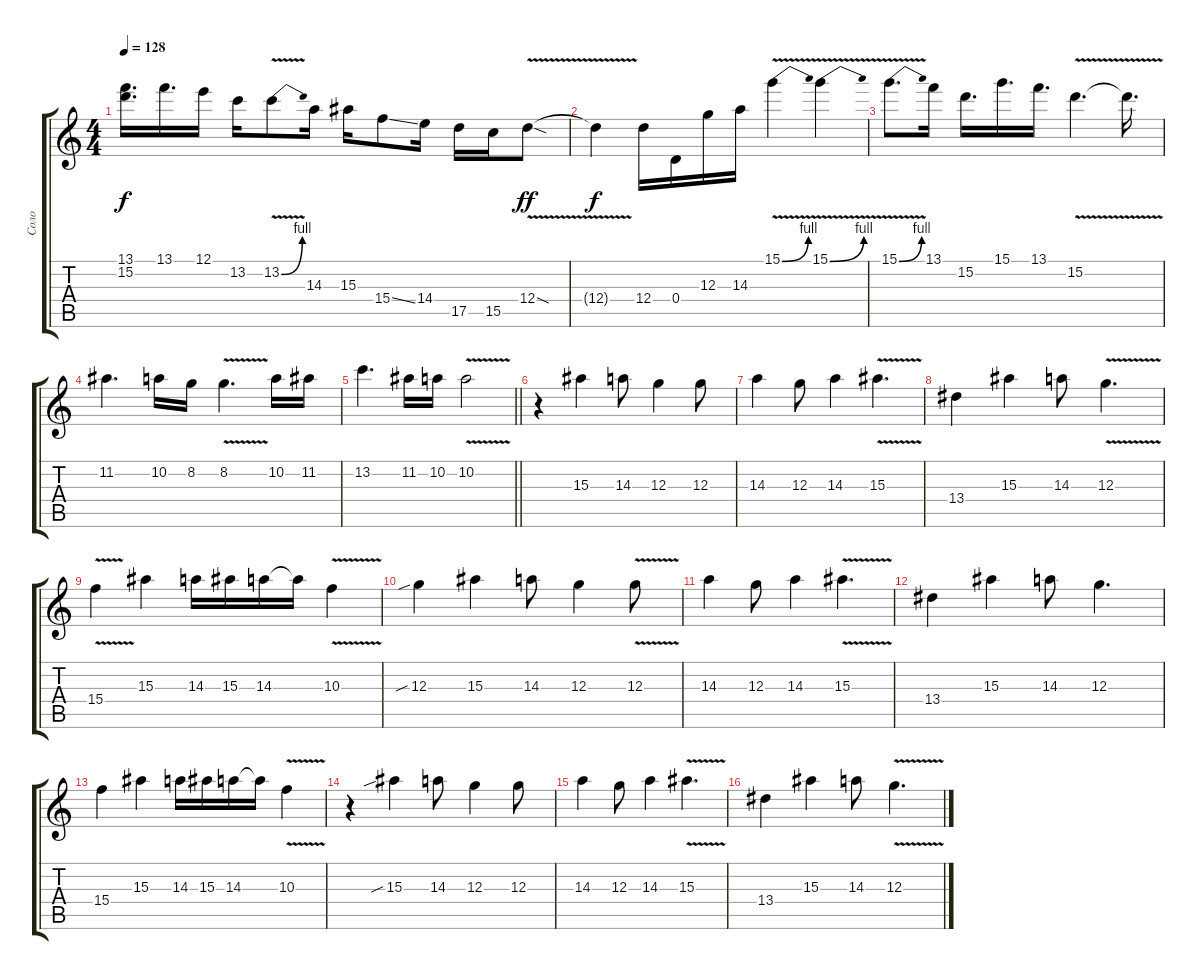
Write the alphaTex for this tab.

\track ("Cоло" "Cоло") {instrument overdrivenguitar}
\staff {score tabs}
\tuning (E4 B3 G3 D3 A2 E2) {hide}
\ts (4 4)
\tempo 128
\clef g2
\ks c
(13.1{t} 15.2{t}).16{d dy f} 13.1.16{d} 12.1.16 13.2.16 13.2{be (bend 0 0 60 4) v}.8 14.3.16 15.3.16 15.4{ss}.8 14.4.16 17.5.16 15.5.16 12.4{v sod}.8{dy ff} |
12.4{t}.4{dy f} 12.4.16 0.4.16 12.3.16 14.3.16 15.1{be (bend 0 0 60 4) v}.4 15.1{be (bend 0 0 60 4) v}.4 |
15.1{be (bend 0 0 60 4) v}.8{d} 13.1.16 15.2.16{d} 15.1.16{d} 13.1.16{d} 15.2{v}.4{d} 15.2{t}.16{d} |
11.2.4{d} 10.2.16 8.2.16 8.2{v}.4{d} 10.2.16 11.2.16 |
\barLineRight lightlight
13.2.4{d} 11.2.16 10.2.16 10.2{v}.2 |
r.4 15.3.4 14.3.8 12.3.4 12.3.8 |
14.3.4 12.3.8 14.3.4 15.3{v}.4{d} |
13.4.4 15.3.4 14.3.8 12.3{v}.4{d} |
15.4{v}.4 15.3.4 14.3.16 15.3.16 14.3.16 14.3{t}.16 10.3{v}.4 |
12.3{sib}.4 15.3.4 14.3.8 12.3.4 12.3{v}.8 |
14.3.4 12.3.8 14.3.4 15.3{v}.4{d} |
13.4.4 15.3.4 14.3.8 12.3.4{d} |
15.4.4 15.3.4 14.3.16 15.3.16 14.3.16 14.3{t}.16 10.3{v}.4 |
r.4 15.3{sib}.4 14.3.8 12.3.4 12.3.8 |
14.3.4 12.3.8 14.3.4 15.3{v}.4{d} |
13.4.4 15.3.4 14.3.8 12.3{v}.4{d}
